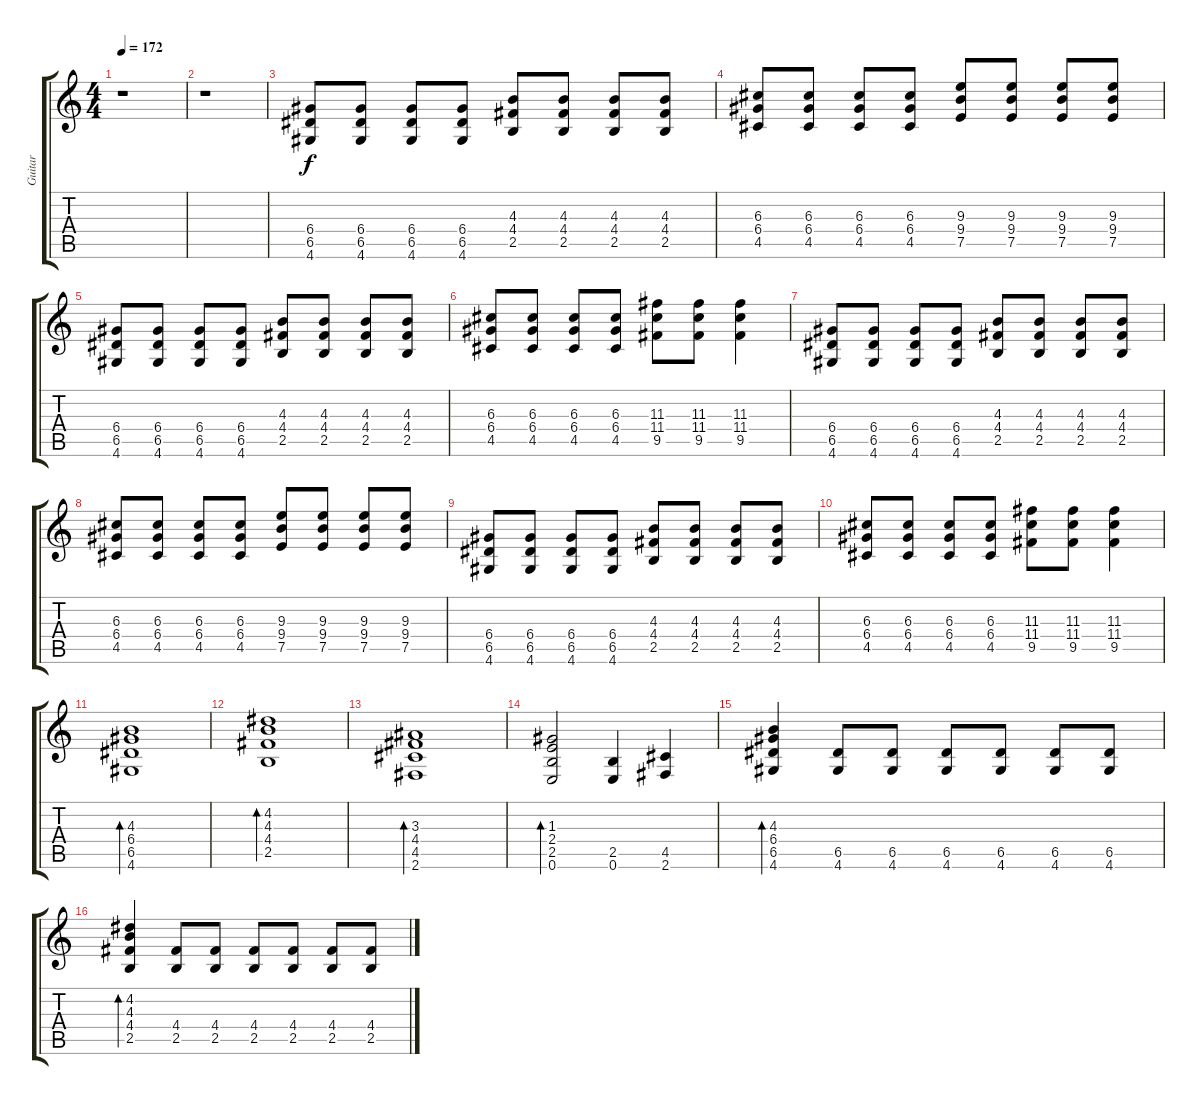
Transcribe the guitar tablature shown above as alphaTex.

\track ("Guitar" "Guitar") {instrument distortionguitar}
\staff {score tabs}
\tuning (E4 B3 G3 D3 A2 E2) {hide}
\ts (4 4)
\tempo 172
\clef g2
\ks c
r.1{dy f instrument distortionguitar} |
r.1 |
(6.4 6.5 4.6).8 (6.4 6.5 4.6).8 (6.4 6.5 4.6).8 (6.4 6.5 4.6).8 (4.3 4.4 2.5).8 (4.3 4.4 2.5).8 (4.3 4.4 2.5).8 (4.3 4.4 2.5).8 |
(6.3 6.4 4.5).8 (6.3 6.4 4.5).8 (6.3 6.4 4.5).8 (6.3 6.4 4.5).8 (9.3 9.4 7.5).8 (9.3 9.4 7.5).8 (9.3 9.4 7.5).8 (9.3 9.4 7.5).8 |
(6.4 6.5 4.6).8 (6.4 6.5 4.6).8 (6.4 6.5 4.6).8 (6.4 6.5 4.6).8 (4.3 4.4 2.5).8 (4.3 4.4 2.5).8 (4.3 4.4 2.5).8 (4.3 4.4 2.5).8 |
(6.3 6.4 4.5).8 (6.3 6.4 4.5).8 (6.3 6.4 4.5).8 (6.3 6.4 4.5).8 (11.3 11.4 9.5).8 (11.3 11.4 9.5).8 (11.3 11.4 9.5).4 |
(6.4 6.5 4.6).8 (6.4 6.5 4.6).8 (6.4 6.5 4.6).8 (6.4 6.5 4.6).8 (4.3 4.4 2.5).8 (4.3 4.4 2.5).8 (4.3 4.4 2.5).8 (4.3 4.4 2.5).8 |
(6.3 6.4 4.5).8 (6.3 6.4 4.5).8 (6.3 6.4 4.5).8 (6.3 6.4 4.5).8 (9.3 9.4 7.5).8 (9.3 9.4 7.5).8 (9.3 9.4 7.5).8 (9.3 9.4 7.5).8 |
(6.4 6.5 4.6).8 (6.4 6.5 4.6).8 (6.4 6.5 4.6).8 (6.4 6.5 4.6).8 (4.3 4.4 2.5).8 (4.3 4.4 2.5).8 (4.3 4.4 2.5).8 (4.3 4.4 2.5).8 |
(6.3 6.4 4.5).8 (6.3 6.4 4.5).8 (6.3 6.4 4.5).8 (6.3 6.4 4.5).8 (11.3 11.4 9.5).8 (11.3 11.4 9.5).8 (11.3 11.4 9.5).4 |
(4.3 6.4 6.5 4.6).1{bd 120} |
(4.2 4.3 4.4 2.5).1{bd 120} |
(3.3 4.4 4.5 2.6).1{bd 120} |
(1.3 2.4 2.5 0.6).2{bd 120} (2.5 0.6).4 (4.5 2.6).4 |
(4.3 6.4 6.5 4.6).4{bd 120} (6.5 4.6).8 (6.5 4.6).8 (6.5 4.6).8 (6.5 4.6).8 (6.5 4.6).8 (6.5 4.6).8 |
(4.2 4.3 4.4 2.5).4{bd 120} (4.4 2.5).8 (4.4 2.5).8 (4.4 2.5).8 (4.4 2.5).8 (4.4 2.5).8 (4.4 2.5).8
